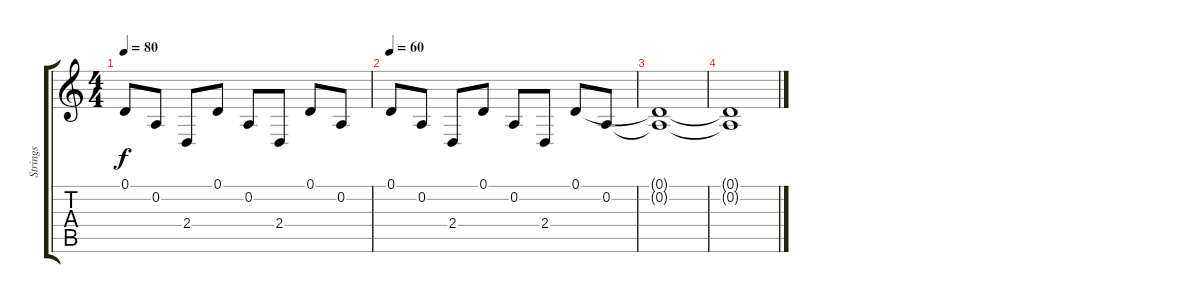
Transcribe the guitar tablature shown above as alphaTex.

\track ("Strings" "Strings") {instrument stringensemble1}
\staff {score tabs}
\tuning (D4 A3 F3 C3 G2 D2) {hide}
\ts (4 4)
\tempo 80
\clef g2
\ks c
0.1.8{dy f} 0.2.8 2.4.8 0.1.8 0.2.8 2.4.8 0.1.8 0.2.8 |
\tempo 60
0.1.8 0.2.8 2.4.8 0.1.8 0.2.8 2.4.8 0.1.8 0.2.8{volume 0} |
(0.1{t} 0.2{t}).1 |
(0.1{t} 0.2{t}).1
